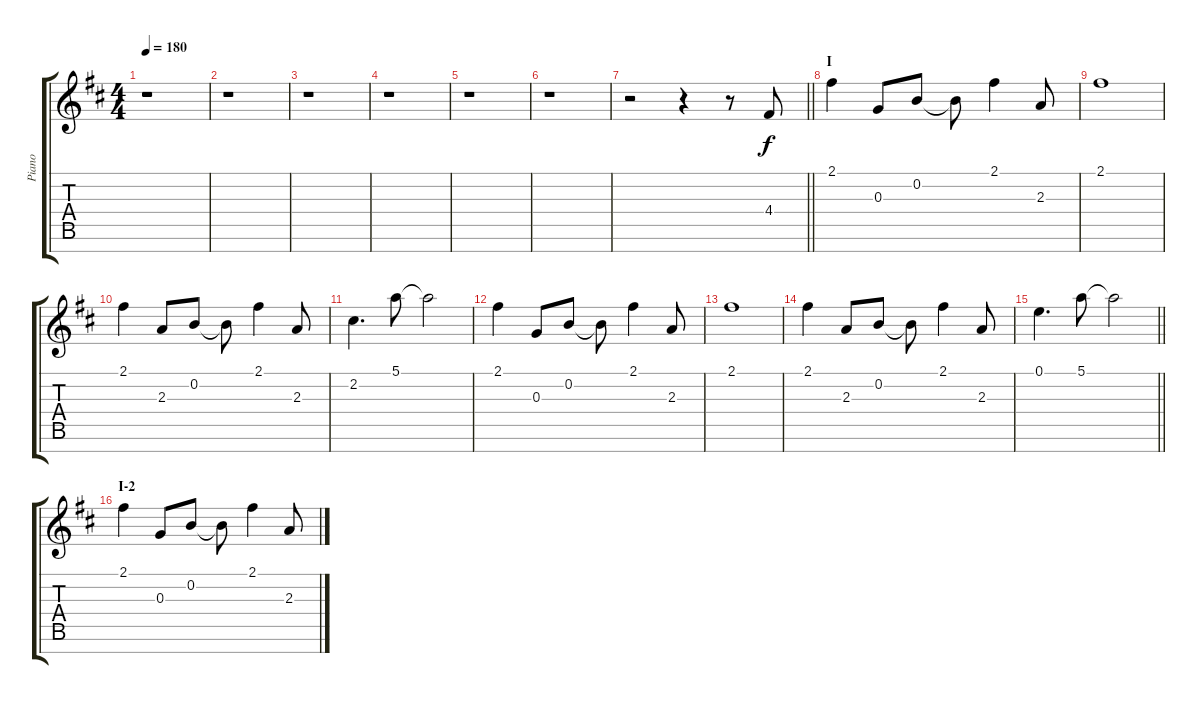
\track ("Piano" "Piano") {instrument acousticgrandpiano}
\staff {score tabs}
\tuning (E5 B4 G4 D4 A3 E3 B2) {hide}
\ts (4 4)
\tempo 180
\clef g2
\ks d
r.1{dy f} |
r.1 |
r.1 |
r.1 |
r.1 |
r.1 |
\barLineRight lightlight
r.2 r.4 r.8 4.4.8 |
\section ("" "I")
2.1.4 0.3.8 0.2.8 0.2{t}.8 2.1.4 2.3.8 |
2.1.1 |
2.1.4 2.3.8 0.2.8 0.2{t}.8 2.1.4 2.3.8 |
2.2.4{d} 5.1.8 5.1{t}.2 |
2.1.4 0.3.8 0.2.8 0.2{t}.8 2.1.4 2.3.8 |
2.1.1 |
2.1.4 2.3.8 0.2.8 0.2{t}.8 2.1.4 2.3.8 |
\barLineRight lightlight
0.1.4{d} 5.1.8 5.1{t}.2 |
\section ("" "I-2")
2.1.4 0.3.8 0.2.8 0.2{t}.8 2.1.4 2.3.8
